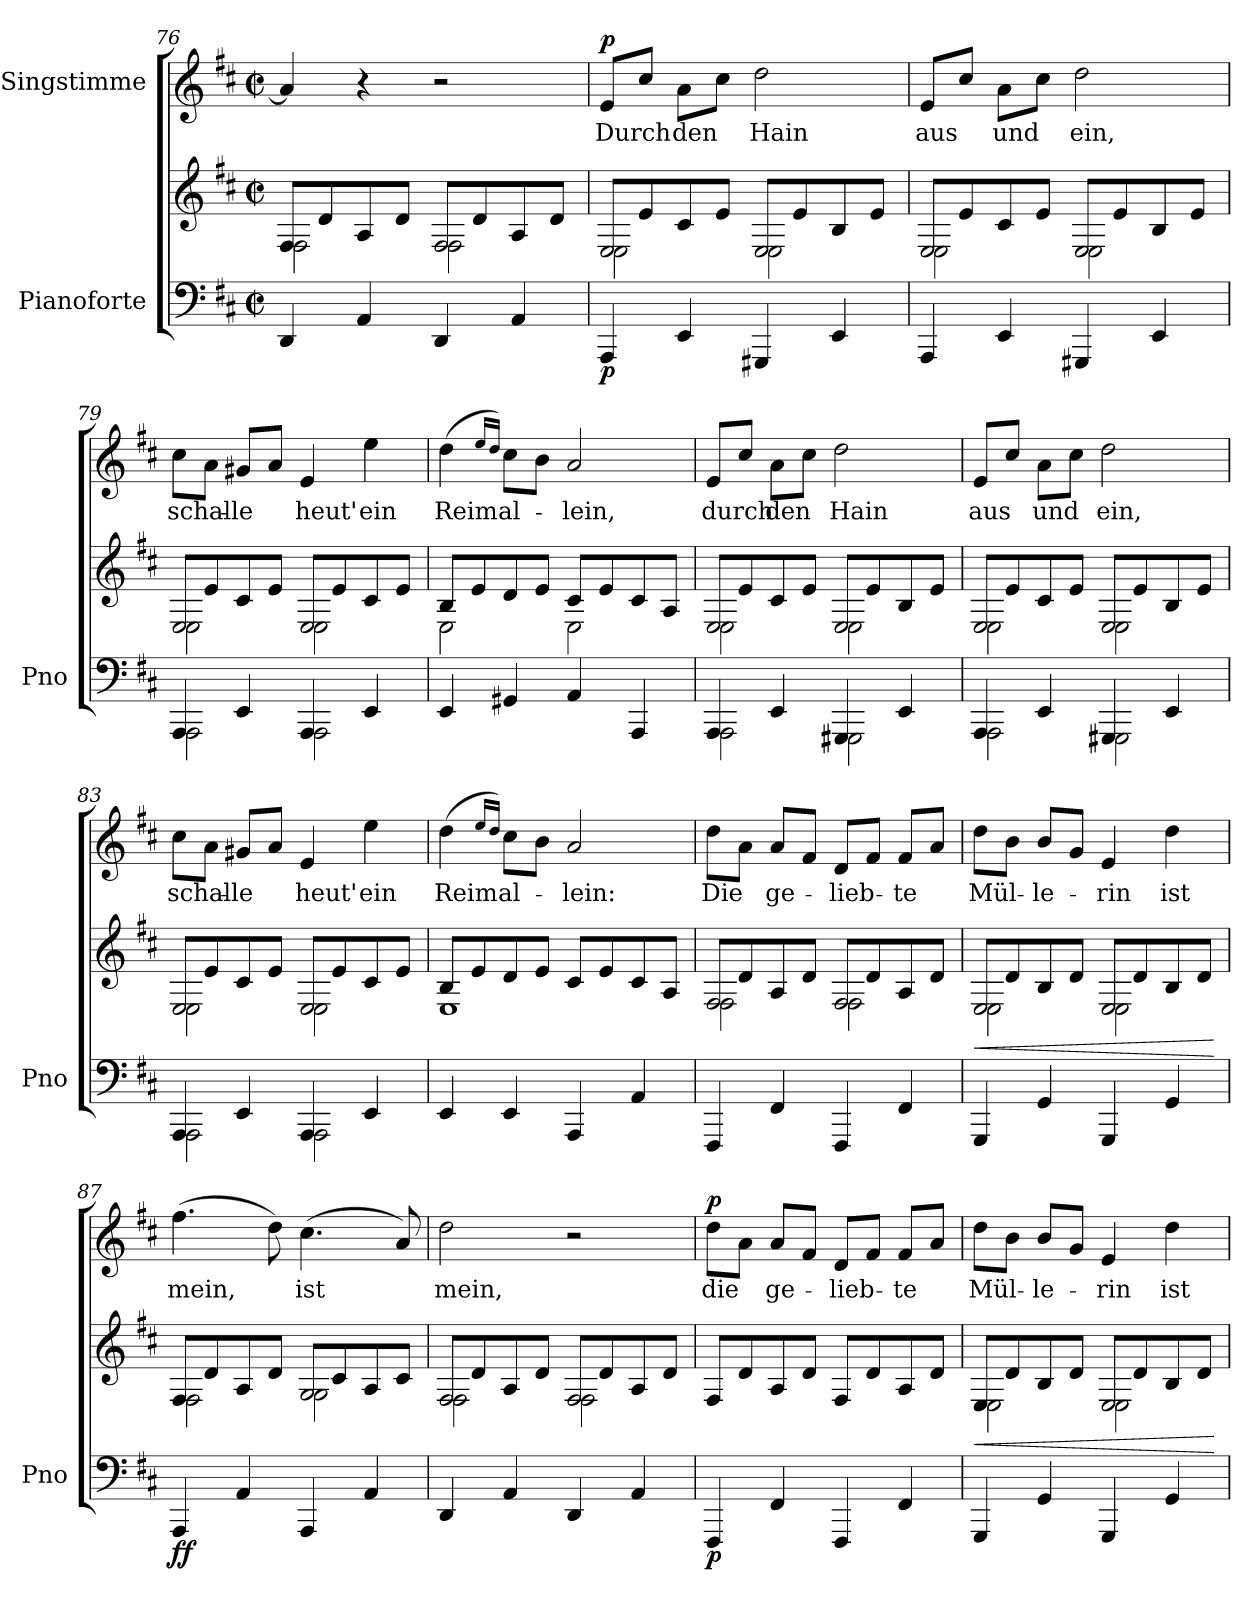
**kern	**kern	**dynam	**kern	**text	**dynam
*part2	*part2	*part2	*part1	*part1	*part1
*staff3	*staff2	*staff2/3	*staff1	*staff1	*staff1
*I"Pianoforte	*	*	*I"Singstimme	*	*
*I'Pno	*	*	*	*	*
*clefF4	*clefG2	*	*clefG2	*	*
*k[f#c#]	*k[f#c#]	*	*k[f#c#]	*	*
*M2/2	*M2/2	*	*M2/2	*	*
*met(c|)	*met(c|)	*	*met(c|)	*	*
=76	=76	=76	=76	=76	=76
!	!LO:N:head=open	!	!	!	!
*	*^	*	*	*	*
4DD/	8F#/L	2F#\	.	4a/]	.	.
.	8d/	.	.	.	.	.
4AA/	8A/	.	.	4r	.	.
.	8d/J	.	.	.	.	.
!	!LO:N:head=open	!	!	!	!	!
4DD/	8F#/L	2F#\	.	2r	.	.
.	8d/	.	.	.	.	.
4AA/	8A/	.	.	.	.	.
.	8d/J	.	.	.	.	.
=77	=77	=77	=77	=77	=77	=77
!	!LO:N:head=open	!	!LO:DY:b=2	!	!	!LO:DY:b
4AAA/	8E/L	2E\	p	8e/L	Durch	p
.	8e/	.	.	8cc#/J	.	.
4EE/	8c#/	.	.	8a\L	den	.
.	8e/J	.	.	8cc#\J	.	.
!	!LO:N:head=open	!	!	!	!	!
4GGG#X/	8E/L	2E\	.	2dd\	Hain	.
.	8e/	.	.	.	.	.
4EE/	8B/	.	.	.	.	.
.	8e/J	.	.	.	.	.
=78	=78	=78	=78	=78	=78	=78
!	!LO:N:head=open	!	!	!	!	!
4AAA/	8E/L	2E\	.	8e/L	aus	.
.	8e/	.	.	8cc#/J	.	.
4EE/	8c#/	.	.	8a\L	und	.
.	8e/J	.	.	8cc#\J	.	.
!	!LO:N:head=open	!	!	!	!	!
4GGG#X/	8E/L	2E\	.	2dd\	ein,	.
.	8e/	.	.	.	.	.
4EE/	8B/	.	.	.	.	.
.	8e/J	.	.	.	.	.
=79	=79	=79	=79	=79	=79	=79
*^	*	*	*	*	*	*
!	!	!LO:N:head=open	!	!	!	!	!
4AAA/	2AAA\	8E/L	2E\	.	8cc#\L	schal-	.
.	.	8e/	.	.	8a\J	.	.
4EE/	.	8c#/	.	.	8g#X/L	-le	.
.	.	8e/J	.	.	8a/J	.	.
!	!	!LO:N:head=open	!	!	!	!	!
4AAA/	2AAA\	8E/L	2E\	.	4e/	heut'	.
.	.	8e/	.	.	.	.	.
4EE/	.	8c#/	.	.	4ee\	ein	.
.	.	8e/J	.	.	.	.	.
*v	*v	*	*	*	*	*	*
=80	=80	=80	=80	=80	=80	=80
4EE/	8B/L	2E\	.	(4dd\	Reim	.
.	8e/	.	.	.	.	.
.	.	.	.	16qee/LL	.	.
.	.	.	.	16qdd/JJ)	.	.
4GG#X/	8d/	.	.	8cc#\L	al-	.
.	8e/J	.	.	8b\J	.	.
4AA/	8c#/L	2E\	.	2a/	-lein,	.
.	8e/	.	.	.	.	.
4AAA/	8c#/	.	.	.	.	.
.	8A/J	.	.	.	.	.
=81	=81	=81	=81	=81	=81	=81
*^	*	*	*	*	*	*
!	!	!LO:N:head=open	!	!	!	!	!
4AAA/	2AAA\	8E/L	2E\	.	8e/L	durch	.
.	.	8e/	.	.	8cc#/J	.	.
4EE/	.	8c#/	.	.	8a\L	den	.
.	.	8e/J	.	.	8cc#\J	.	.
!	!	!LO:N:head=open	!	!	!	!	!
4GGG#X/	2GGG#\	8E/L	2E\	.	2dd\	Hain	.
.	.	8e/	.	.	.	.	.
4EE/	.	8B/	.	.	.	.	.
.	.	8e/J	.	.	.	.	.
=82	=82	=82	=82	=82	=82	=82	=82
!	!	!LO:N:head=open	!	!	!	!	!
4AAA/	2AAA\	8E/L	2E\	.	8e/L	aus	.
.	.	8e/	.	.	8cc#/J	.	.
4EE/	.	8c#/	.	.	8a\L	und	.
.	.	8e/J	.	.	8cc#\J	.	.
!	!	!LO:N:head=open	!	!	!	!	!
4GGG#X/	2GGG#\	8E/L	2E\	.	2dd\	ein,	.
.	.	8e/	.	.	.	.	.
4EE/	.	8B/	.	.	.	.	.
.	.	8e/J	.	.	.	.	.
=83	=83	=83	=83	=83	=83	=83	=83
!	!	!LO:N:head=open	!	!	!	!	!
4AAA/	2AAA\	8E/L	2E\	.	8cc#\L	schal-	.
.	.	8e/	.	.	8a\J	.	.
4EE/	.	8c#/	.	.	8g#X/L	-le	.
.	.	8e/J	.	.	8a/J	.	.
!	!	!LO:N:head=open	!	!	!	!	!
4AAA/	2AAA\	8E/L	2E\	.	4e/	heut'	.
.	.	8e/	.	.	.	.	.
4EE/	.	8c#/	.	.	4ee\	ein	.
.	.	8e/J	.	.	.	.	.
*v	*v	*	*	*	*	*	*
=84	=84	=84	=84	=84	=84	=84
4EE/	8B/L	1E	.	(4dd\	Reim	.
.	8e/	.	.	.	.	.
.	.	.	.	16qee/LL	.	.
.	.	.	.	16qdd/JJ)	.	.
4EE/	8d/	.	.	8cc#\L	al-	.
.	8e/J	.	.	8b\J	.	.
4AAA/	8c#/L	.	.	2a/	-lein:	.
.	8e/	.	.	.	.	.
4AA/	8c#/	.	.	.	.	.
.	8A/J	.	.	.	.	.
=85	=85	=85	=85	=85	=85	=85
!	!LO:N:head=open	!	!	!	!	!
4FFF#/	8F#/L	2F#\	.	8dd\L	Die	.
.	8d/	.	.	8a\J	.	.
4FF#/	8A/	.	.	8a/L	ge-	.
.	8d/J	.	.	8f#/J	.	.
!	!LO:N:head=open	!	!	!	!	!
4FFF#/	8F#/L	2F#\	.	8d/L	lieb-	.
.	8d/	.	.	8f#/J	.	.
4FF#/	8A/	.	.	8f#/L	-te	.
.	8d/J	.	.	8a/J	.	.
=86	=86	=86	=86	=86	=86	=86
!	!LO:N:head=open	!	!LO:HP:b	!	!	!
4GGG/	8E/L	2E\	<	8dd\L	Mül-	.
.	8d/	.	.	8b\J	.	.
4GG/	8B/	.	.	8b/L	-le-	.
.	8d/J	.	.	8g/J	.	.
!	!LO:N:head=open	!	!	!	!	!
4GGG/	8E/L	2E\	.	4e/	-rin	.
.	8d/	.	.	.	.	.
4GG/	8B/	.	.	4dd\	ist	.
.	8d/J	.	.	.	.	.
*	*v	*v	*	*	*	*
.	.	[	.	.	.
=87	=87	=87	=87	=87	=87
!	!LO:N:head=open	!LO:DY:b=2	!	!	!
*	*^	*	*	*	*
4AAA/	8F#/L	2F#\	ff	(4.ff#\	mein,	.
.	8d/	.	.	.	.	.
4AA/	8A/	.	.	.	.	.
.	8d/J	.	.	8dd\)	.	.
!	!LO:N:head=open	!	!	!	!	!
4AAA/	8G/L	2G\	.	(4.cc#\	ist	.
.	8c#/	.	.	.	.	.
4AA/	8A/	.	.	.	.	.
.	8c#/J	.	.	8a/)	.	.
=88	=88	=88	=88	=88	=88	=88
!	!LO:N:head=open	!	!	!	!	!
4DD/	8F#/L	2F#\	.	2dd\	mein,	.
.	8d/	.	.	.	.	.
4AA/	8A/	.	.	.	.	.
.	8d/J	.	.	.	.	.
!	!LO:N:head=open	!	!	!	!	!
4DD/	8F#/L	2F#\	.	2r	.	.
.	8d/	.	.	.	.	.
4AA/	8A/	.	.	.	.	.
.	8d/J	.	.	.	.	.
*	*v	*v	*	*	*	*
=89	=89	=89	=89	=89	=89
!	!	!LO:DY:b=2	!	!	!LO:DY:b
4FFF#/	8F#/L	p	8dd\L	die	p
.	8d/	.	8a\J	.	.
4FF#/	8A/	.	8a/L	ge-	.
.	8d/J	.	8f#/J	.	.
4FFF#/	8F#/L	.	8d/L	-lieb-	.
.	8d/	.	8f#/J	.	.
4FF#/	8A/	.	8f#/L	-te	.
.	8d/J	.	8a/J	.	.
=90	=90	=90	=90	=90	=90
!	!LO:N:head=open	!LO:HP:b	!	!	!
*	*^	*	*	*	*
4GGG/	8E/L	2E\	<	8dd\L	Mül-	.
.	8d/	.	.	8b\J	.	.
4GG/	8B/	.	.	8b/L	-le-	.
.	8d/J	.	.	8g/J	.	.
!	!LO:N:head=open	!	!	!	!	!
4GGG/	8E/L	2E\	.	4e/	-rin	.
.	8d/	.	.	.	.	.
4GG/	8B/	.	.	4dd\	ist	.
.	8d/J	.	.	.	.	.
*	*v	*v	*	*	*	*
.	.	[	.	.	.
=	=	=	=	=	=
*-	*-	*-	*-	*-	*-
